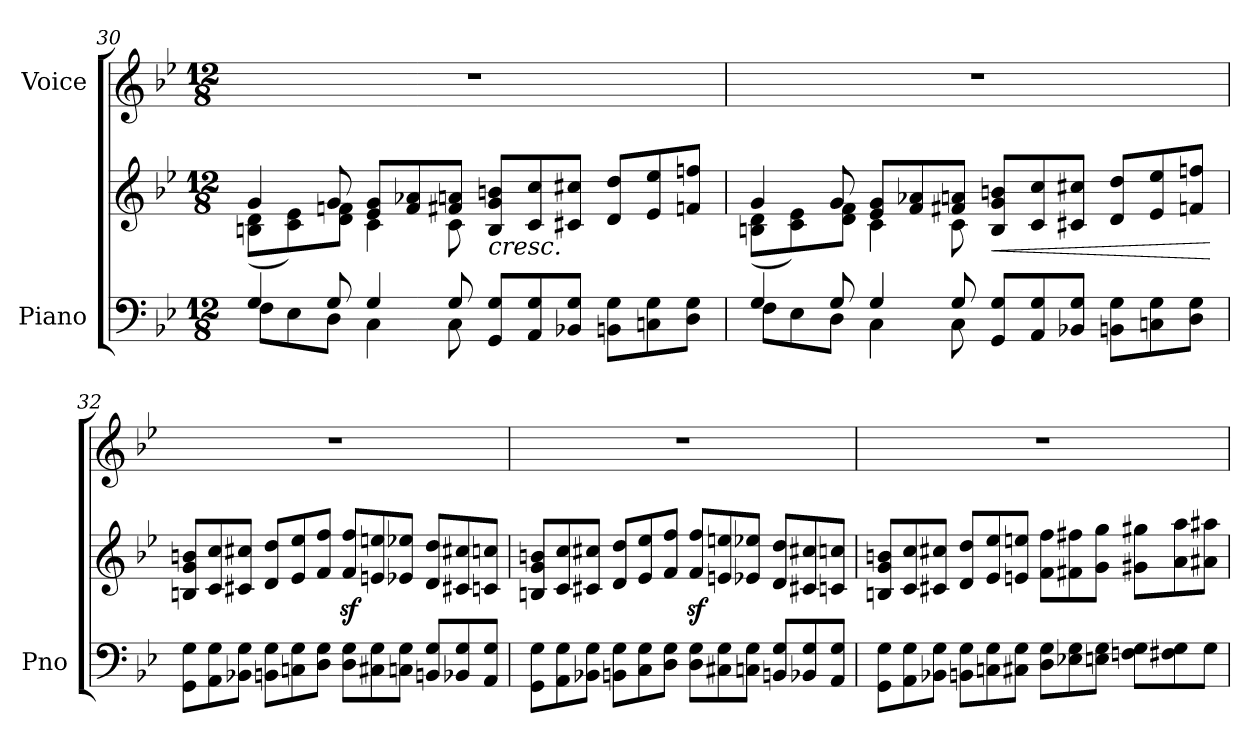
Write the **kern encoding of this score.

**kern	**kern	**dynam	**kern
*part2	*part2	*part2	*part1
*staff3	*staff2	*staff2/3	*staff1
*I"Piano	*	*	*I"Voice
*I'Pno	*	*	*
!!LO:LB:g=z
*clefF4	*clefG2	*	*clefG2
*k[b-e-]	*k[b-e-]	*	*k[b-e-]
*M12/8	*M12/8	*	*M12/8
=30	=30	=30	=30
*^	*^	*	*
4G/	8F\L	4g/	(8Bn\ 8d\L	.	1.r
.	8E-\	.	8c\ 8e-\)	.	.
8G/	8D\J	8g/	8d\ 8fn\J	.	.
4G/	4C\	8e-/ 8g/L	4c\	.	.
.	.	8f/ 8a-X/	.	.	.
8G/	8C\	8f#X/ 8an/J	8c\	.	.
!	!	!	!	!LO:HP:b	!
8GG/ 8G/L	4.ryy	8B/ 8g/ 8bn/L	4.ryy	<	.
8AA/ 8G/	.	8c/ 8cc/	.	.	.
8BB-X/ 8G/J	.	8c#X/ 8cc#X/J	.	.	.
8BBn\ 8G\L	4.ryy	8d/ 8dd/L	4.ryy	.	.
8Cn\ 8G\	.	8e-/ 8ee-/	.	.	.
8D\ 8G\J	.	8fn/ 8ffn/J	.	.	.
=31	=31	=31	=31	=31	=31
4G/	8F\L	4g/	(8Bn\ 8d\L	.	1.r
.	8E-\	.	8c\ 8e-\)	.	.
8G/	8D\J	8g/	8d\ 8f\J	.	.
4G/	4C\	8e-/ 8g/L	4c\	.	.
.	.	8f/ 8a-X/	.	.	.
8G/	8C\	8f#X/ 8an/J	8c\	.	.
!	!	!	!	!LO:HP:b	!
8GG/ 8G/L	4.ryy	8B/ 8g/ 8bn/L	4.ryy	<	.
8AA/ 8G/	.	8c/ 8cc/	.	.	.
8BB-X/ 8G/J	.	8c#X/ 8cc#X/J	.	.	.
8BBn\ 8G\L	4.ryy	8d/ 8dd/L	4.ryy	.	.
8Cn\ 8G\	.	8e-/ 8ee-/	.	.	.
8D\ 8G\J	.	8fn/ 8ffn/J	.	.	.
*v	*v	*	*	*	*
*	*v	*v	*	*
.	.	[	.
=32	=32	=32	=32
8GG\ 8G\L	8Bn/ 8g/ 8bn/L	.	1.r
8AA\ 8G\	8c/ 8cc/	.	.
8BB-X\ 8G\J	8c#X/ 8cc#X/J	.	.
8BBn\ 8G\L	8d/ 8dd/L	.	.
8Cn\ 8G\	8e-/ 8ee-/	.	.
8D\ 8G\J	8f/ 8ff/J	.	.
8D\ 8G\L	8f/z< 8ff/z<L	.	.
8C#X\ 8G\	8en/ 8een/	.	.
8Cn\ 8G\J	8e-X/ 8ee-X/J	.	.
8BBn/ 8G/L	8d/ 8dd/L	.	.
8BB-X/ 8G/	8c#X/ 8cc#X/	.	.
8AA/ 8G/J	8cn/ 8ccn/J	.	.
!!LO:LB:g=z
=33	=33	=33	=33
8GG\ 8G\L	8Bn/ 8g/ 8bn/L	.	1.r
8AA\ 8G\	8c/ 8cc/	.	.
8BB-X\ 8G\J	8c#X/ 8cc#X/J	.	.
8BBn\ 8G\L	8d/ 8dd/L	.	.
8C\ 8G\	8e-/ 8ee-/	.	.
8D\ 8G\J	8f/ 8ff/J	.	.
8D\ 8G\L	8f/z< 8ff/z<L	.	.
8C#X\ 8G\	8en/ 8een/	.	.
8Cn\ 8G\J	8e-X/ 8ee-X/J	.	.
8BBn/ 8G/L	8d/ 8dd/L	.	.
8BB-X/ 8G/	8c#X/ 8cc#X/	.	.
8AA/ 8G/J	8cn/ 8ccn/J	.	.
=34	=34	=34	=34
8GG\ 8G\L	8Bn/ 8g/ 8bn/L	.	1.r
8AA\ 8G\	8c/ 8cc/	.	.
8BB-X\ 8G\J	8c#X/ 8cc#X/J	.	.
8BBn\ 8G\L	8d/ 8dd/L	.	.
8Cn\ 8G\	8e-/ 8ee-/	.	.
8C#X\ 8G\J	8en/ 8een/J	.	.
8D\ 8G\L	8f\ 8ff\L	.	.
8E-X\ 8G\	8f#X\ 8ff#X\	.	.
8En\ 8G\J	8g\ 8gg\J	.	.
8Fn\ 8G\L	8g#X\ 8gg#X\L	.	.
8F#X\ 8G\	8a\ 8aa\	.	.
8G\J	8a#X\ 8aa#X\J	.	.
.	.	[	.
=	=	=	=
*-	*-	*-	*-
